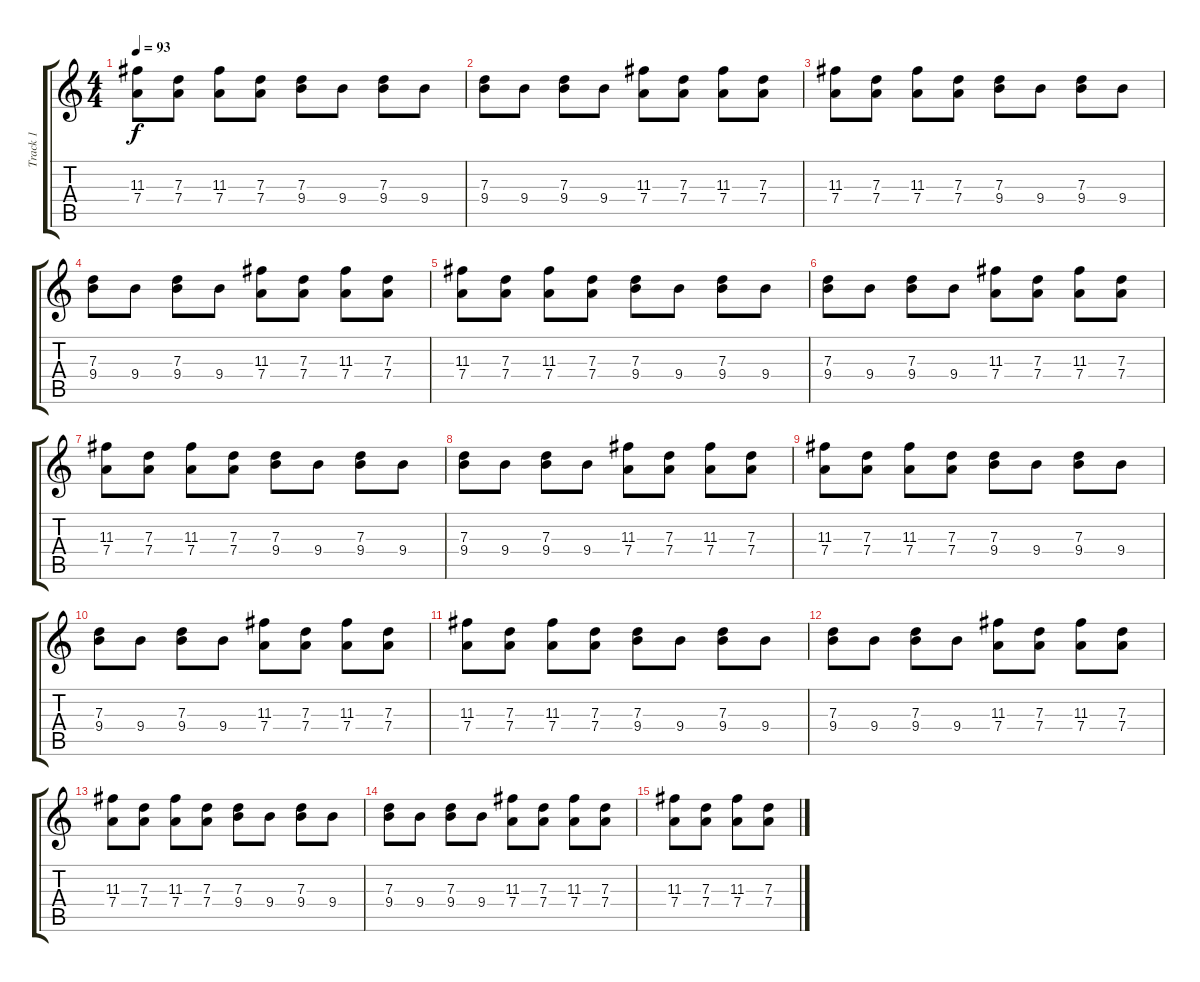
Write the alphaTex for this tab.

\track ("Track 1" "Track 1") {instrument overdrivenguitar}
\staff {score tabs}
\tuning (E4 B3 G3 D3 A2 E2) {hide}
\ts (4 4)
\tempo 93
\clef g2
\ks c
(11.3 7.4).8{dy f} (7.3 7.4).8 (11.3 7.4).8 (7.3 7.4).8 (7.3 9.4).8 9.4.8 (7.3 9.4).8 9.4.8 |
(7.3 9.4).8 9.4.8 (7.3 9.4).8 9.4.8 (11.3 7.4).8 (7.3 7.4).8 (11.3 7.4).8 (7.3 7.4).8 |
(11.3 7.4).8 (7.3 7.4).8 (11.3 7.4).8 (7.3 7.4).8 (7.3 9.4).8 9.4.8 (7.3 9.4).8 9.4.8 |
(7.3 9.4).8 9.4.8 (7.3 9.4).8 9.4.8 (11.3 7.4).8 (7.3 7.4).8 (11.3 7.4).8 (7.3 7.4).8 |
(11.3 7.4).8 (7.3 7.4).8 (11.3 7.4).8 (7.3 7.4).8 (7.3 9.4).8 9.4.8 (7.3 9.4).8 9.4.8 |
(7.3 9.4).8 9.4.8 (7.3 9.4).8 9.4.8 (11.3 7.4).8 (7.3 7.4).8 (11.3 7.4).8 (7.3 7.4).8 |
(11.3 7.4).8 (7.3 7.4).8 (11.3 7.4).8 (7.3 7.4).8 (7.3 9.4).8 9.4.8 (7.3 9.4).8 9.4.8 |
(7.3 9.4).8 9.4.8 (7.3 9.4).8 9.4.8 (11.3 7.4).8 (7.3 7.4).8 (11.3 7.4).8 (7.3 7.4).8 |
(11.3 7.4).8 (7.3 7.4).8 (11.3 7.4).8 (7.3 7.4).8 (7.3 9.4).8 9.4.8 (7.3 9.4).8 9.4.8 |
(7.3 9.4).8 9.4.8 (7.3 9.4).8 9.4.8 (11.3 7.4).8 (7.3 7.4).8 (11.3 7.4).8 (7.3 7.4).8 |
(11.3 7.4).8 (7.3 7.4).8 (11.3 7.4).8 (7.3 7.4).8 (7.3 9.4).8 9.4.8 (7.3 9.4).8 9.4.8 |
(7.3 9.4).8 9.4.8 (7.3 9.4).8 9.4.8 (11.3 7.4).8 (7.3 7.4).8 (11.3 7.4).8 (7.3 7.4).8 |
(11.3 7.4).8 (7.3 7.4).8 (11.3 7.4).8 (7.3 7.4).8 (7.3 9.4).8 9.4.8 (7.3 9.4).8 9.4.8 |
(7.3 9.4).8 9.4.8 (7.3 9.4).8 9.4.8 (11.3 7.4).8 (7.3 7.4).8 (11.3 7.4).8 (7.3 7.4).8 |
(11.3 7.4).8 (7.3 7.4).8 (11.3 7.4).8 (7.3 7.4).8
